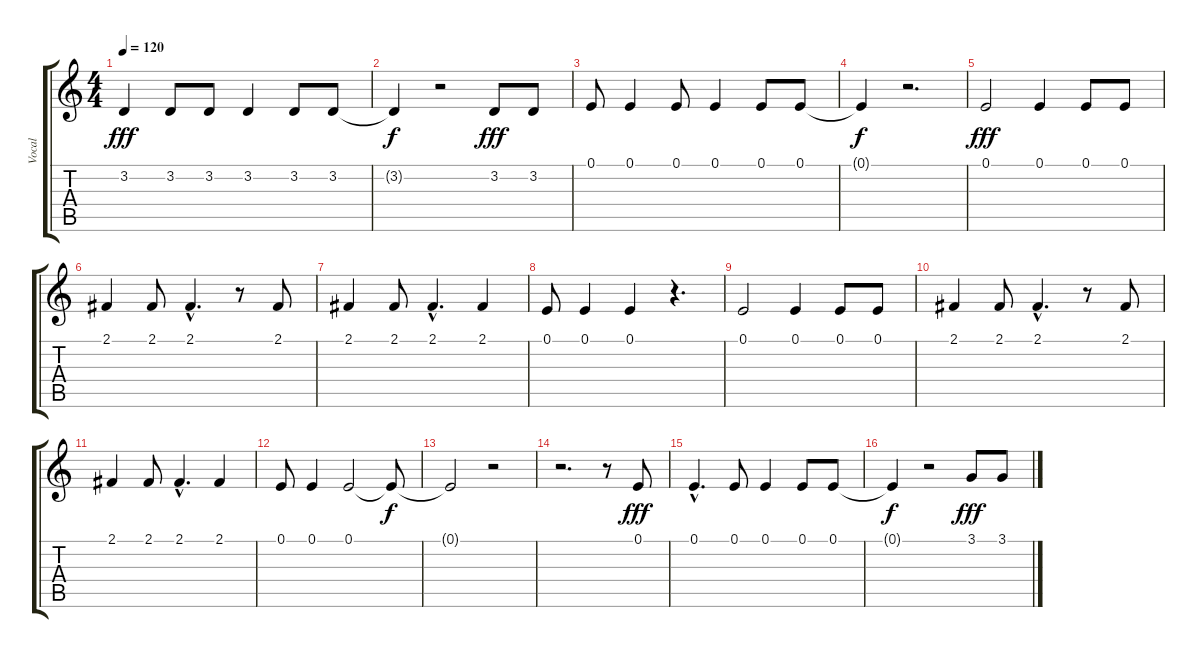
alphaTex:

\track ("Vocal" "Vocal") {instrument oboe}
\staff {score tabs}
\tuning (E4 B3 G3 D3 A2 E2) {hide}
\ts (4 4)
\tempo 120
\clef g2
\ks c
3.2.4{dy fff} 3.2.8 3.2.8 3.2.4 3.2.8 3.2.8 |
3.2{t}.4{dy f} r.2 3.2.8{dy fff} 3.2.8 |
0.1.8 0.1.4 0.1.8 0.1.4 0.1.8 0.1.8 |
0.1{t}.4{dy f} r.2{d} |
0.1.2{dy fff} 0.1.4 0.1.8 0.1.8 |
2.1.4 2.1.8 2.1{hac}.4{d} r.8 2.1.8 |
2.1.4 2.1.8 2.1{hac}.4{d} 2.1.4 |
0.1.8 0.1.4 0.1.4 r.4{d} |
0.1.2 0.1.4 0.1.8 0.1.8 |
2.1.4 2.1.8 2.1{hac}.4{d} r.8 2.1.8 |
2.1.4 2.1.8 2.1{hac}.4{d} 2.1.4 |
0.1.8 0.1.4 0.1.2 0.1{t}.8{dy f} |
0.1{t}.2 r.2 |
r.2{d} r.8 0.1.8{dy fff} |
0.1{hac}.4{d} 0.1.8 0.1.4 0.1.8 0.1.8 |
0.1{t}.4{dy f} r.2 3.1.8{dy fff} 3.1.8
